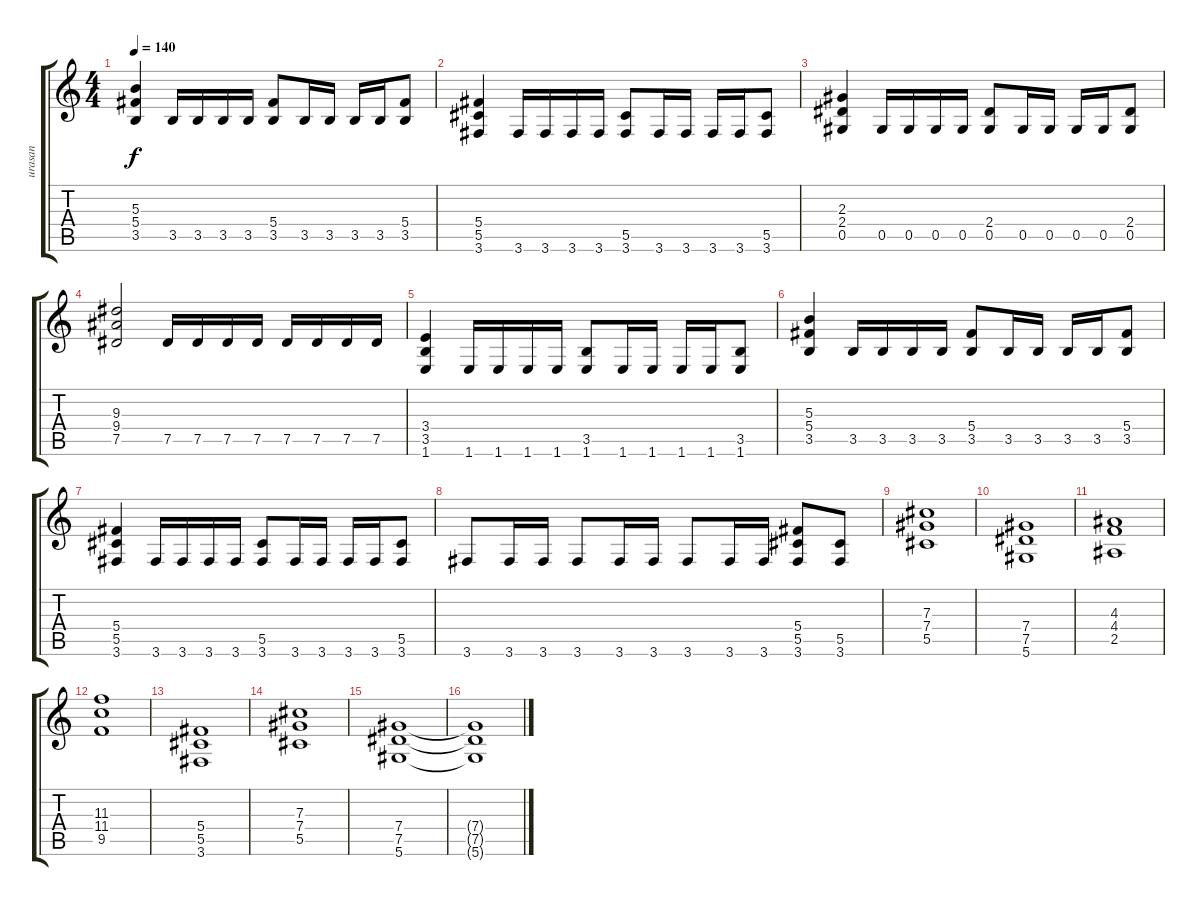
\track ("urasan" "urasan") {instrument distortionguitar}
\staff {score tabs}
\tuning (Eb4 Bb3 Gb3 Db3 Ab2 Eb2) {hide}
\ts (4 4)
\tempo 140
\clef g2
\ks aminor
(5.3 5.4 3.5).4{dy f} 3.5.16 3.5.16 3.5.16 3.5.16 (5.4 3.5).8 3.5.16 3.5.16 3.5.16 3.5.16 (5.4 3.5).8 |
(5.4 5.5 3.6).4 3.6.16 3.6.16 3.6.16 3.6.16 (5.5 3.6).8 3.6.16 3.6.16 3.6.16 3.6.16 (5.5 3.6).8 |
(2.3 2.4 0.5).4 0.5.16 0.5.16 0.5.16 0.5.16 (2.4 0.5).8 0.5.16 0.5.16 0.5.16 0.5.16 (2.4 0.5).8 |
(9.3 9.4 7.5).2 7.5.16 7.5.16 7.5.16 7.5.16 7.5.16 7.5.16 7.5.16 7.5.16 |
(3.4 3.5 1.6).4 1.6.16 1.6.16 1.6.16 1.6.16 (3.5 1.6).8 1.6.16 1.6.16 1.6.16 1.6.16 (3.5 1.6).8 |
(5.3 5.4 3.5).4 3.5.16 3.5.16 3.5.16 3.5.16 (5.4 3.5).8 3.5.16 3.5.16 3.5.16 3.5.16 (5.4 3.5).8 |
(5.4 5.5 3.6).4 3.6.16 3.6.16 3.6.16 3.6.16 (5.5 3.6).8 3.6.16 3.6.16 3.6.16 3.6.16 (5.5 3.6).8 |
3.6.8 3.6.16 3.6.16 3.6.8 3.6.16 3.6.16 3.6.8 3.6.16 3.6.16 (5.4 5.5 3.6).8 (5.5 3.6).8 |
(7.3 7.4 5.5).1 |
(7.4 7.5 5.6).1 |
(4.3 4.4 2.5).1 |
(11.3 11.4 9.5).1 |
(5.4 5.5 3.6).1 |
(7.3 7.4 5.5).1 |
(7.4 7.5 5.6).1 |
(7.4{t} 7.5{t} 5.6{t}).1
